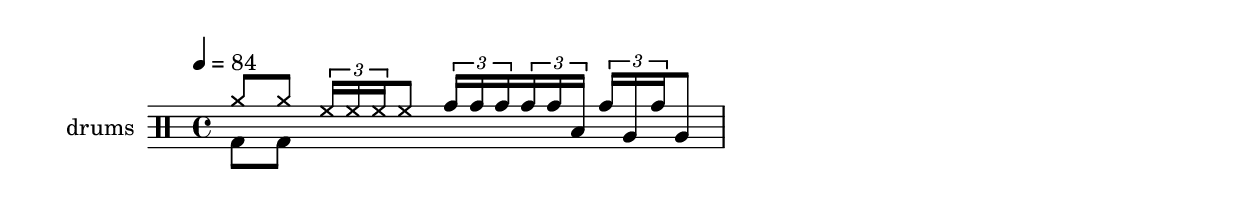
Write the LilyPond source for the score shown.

\version "2.20.0"

music = {
  \new DrumStaff {
    \set Staff.instrumentName = #"drums"
      \new DrumVoice {
        \drummode {
          \time 4/4
          \tempo 4 = 84
          <<
          { cymr8 cymr8 \tuplet3/2{hh16 hh hh} hh8 \tuplet3/2{tomh16 tomh tomh} \tuplet3/2{tomh16 tomh toml} \tuplet3/2{tomh16 tomfh tomh} tomfh8 }
	  \\
          { bd8 bd8 s4 s2 }
          >>
	}
      }
    }
}

\score {
  \music
  \layout { }
}

\score {
  \music
  \midi { }
}
